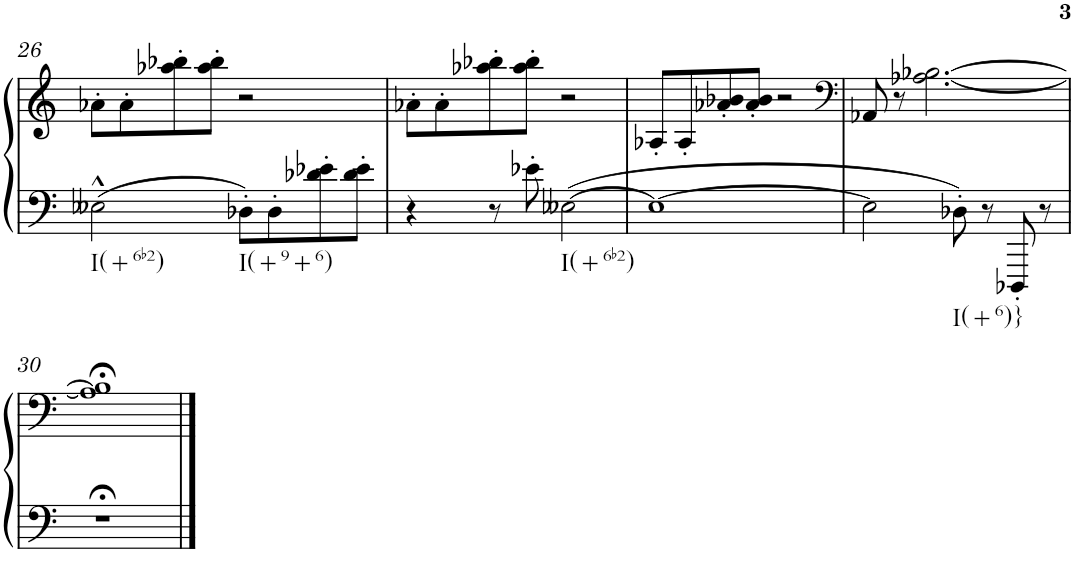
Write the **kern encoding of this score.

**kern	**kern
*part1	*part1
*staff2	*staff1
*I"Piano	*
*I'Pno.	*
!!LO:PB:g=z
*clefF4	*clefG2
*k[]	*k[]
*M2/2	*M2/2
=26	=26
!LO:TX:b:t=I(+6b2)	!
2E--X^^\	8a-X'\L
.	8a-'\
.	8aa-X\' 8bb-X\'
.	8aa-\' 8bb-\'J
!LO:TX:b:t=I(+9+6)	!
8D-X'\L	2r
8D-'\	.
8d-X\' 8e-X\'	.
8d-\' 8e-\'J	.
=27	=27
4r	8a-X'\L
.	8a-'\
8r	8aa-X\' 8bb-X\'
8e-X'\	8aa-\' 8bb-\'J
!LO:TX:b:t=I(+6b2)	!
[2E--X\	2r
=28	=28
1E--_	8A-X'/L
.	8A-'/
.	8a-X/' 8b-X/'
.	8a-/' 8b-/'J
.	2r
=29	=29
*	*clefF4
2E--\]	8AA-X/
.	8r
.	[2.A-X\ [2.B-X\
!LO:TX:b:t=I(+6)}	!
8D-X'\	.
8r	.
8DDD-X'/	.
8r	.
!!LO:LB:g=z
=30	=30
1r;<	1A-];< 1B-];<
==	==
*-	*-
